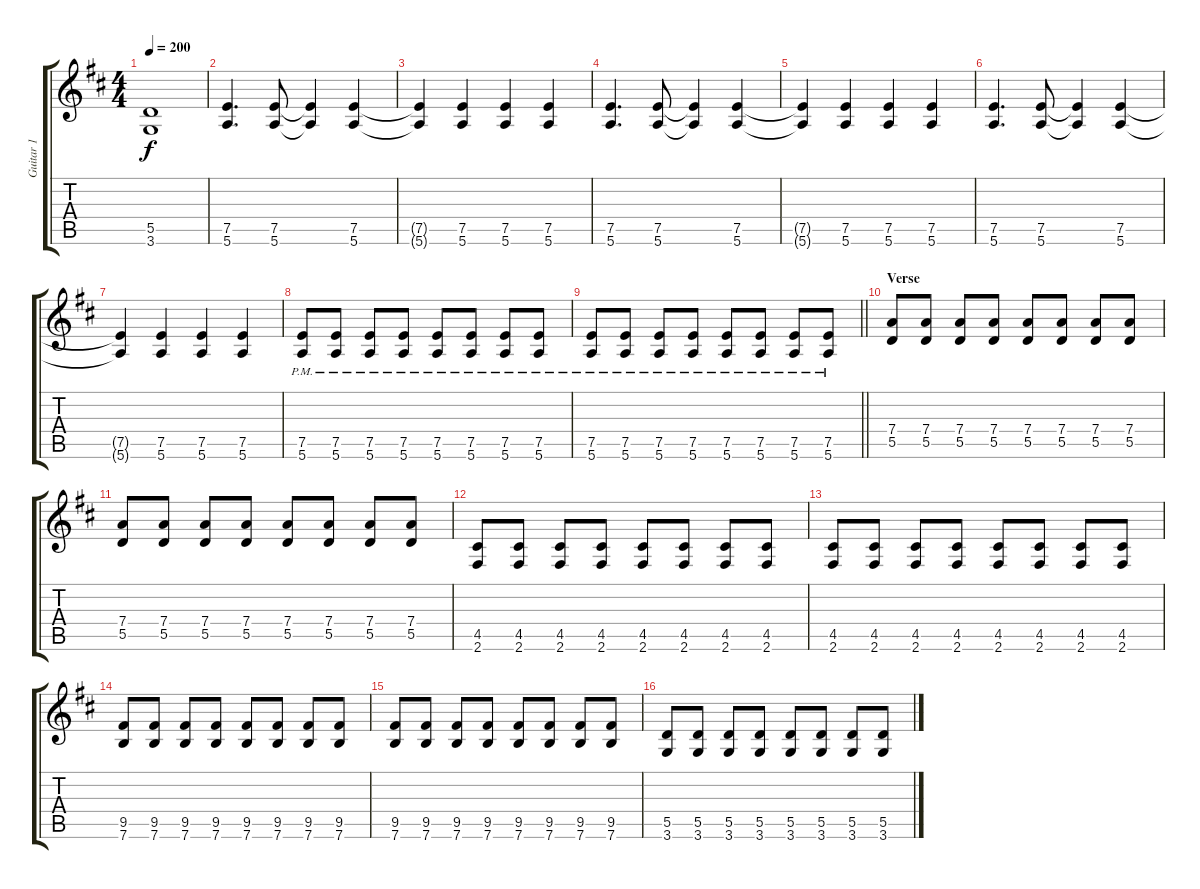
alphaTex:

\track ("Guitar 1" "Guitar 1") {instrument distortionguitar}
\staff {score tabs}
\tuning (E4 B3 G3 D3 A2 E2) {hide}
\ts (4 4)
\tempo 200
\clef g2
\ks d
(5.5{t} 3.6{t}).1{dy f} |
(7.5 5.6).4{d} (7.5 5.6).8 (7.5{t} 5.6{t}).4 (7.5 5.6).4 |
(7.5{t} 5.6{t}).4 (7.5 5.6).4 (7.5 5.6).4 (7.5 5.6).4 |
(7.5 5.6).4{d} (7.5 5.6).8 (7.5{t} 5.6{t}).4 (7.5 5.6).4 |
(7.5{t} 5.6{t}).4 (7.5 5.6).4 (7.5 5.6).4 (7.5 5.6).4 |
(7.5 5.6).4{d} (7.5 5.6).8 (7.5{t} 5.6{t}).4 (7.5 5.6).4 |
(7.5{t} 5.6{t}).4 (7.5 5.6).4 (7.5 5.6).4 (7.5 5.6).4 |
(7.5{pm} 5.6{pm}).8 (7.5{pm} 5.6{pm}).8 (7.5{pm} 5.6{pm}).8 (7.5{pm} 5.6{pm}).8 (7.5{pm} 5.6{pm}).8 (7.5{pm} 5.6{pm}).8 (7.5{pm} 5.6{pm}).8 (7.5{pm} 5.6{pm}).8 |
\barLineRight lightlight
(7.5{pm} 5.6{pm}).8 (7.5{pm} 5.6{pm}).8 (7.5{pm} 5.6{pm}).8 (7.5{pm} 5.6{pm}).8 (7.5{pm} 5.6{pm}).8 (7.5{pm} 5.6{pm}).8 (7.5{pm} 5.6{pm}).8 (7.5{pm} 5.6{pm}).8 |
\section ("" "Verse")
(7.4 5.5).8 (7.4 5.5).8 (7.4 5.5).8 (7.4 5.5).8 (7.4 5.5).8 (7.4 5.5).8 (7.4 5.5).8 (7.4 5.5).8 |
(7.4 5.5).8 (7.4 5.5).8 (7.4 5.5).8 (7.4 5.5).8 (7.4 5.5).8 (7.4 5.5).8 (7.4 5.5).8 (7.4 5.5).8 |
(4.5 2.6).8 (4.5 2.6).8 (4.5 2.6).8 (4.5 2.6).8 (4.5 2.6).8 (4.5 2.6).8 (4.5 2.6).8 (4.5 2.6).8 |
(4.5 2.6).8 (4.5 2.6).8 (4.5 2.6).8 (4.5 2.6).8 (4.5 2.6).8 (4.5 2.6).8 (4.5 2.6).8 (4.5 2.6).8 |
(9.5 7.6).8 (9.5 7.6).8 (9.5 7.6).8 (9.5 7.6).8 (9.5 7.6).8 (9.5 7.6).8 (9.5 7.6).8 (9.5 7.6).8 |
(9.5 7.6).8 (9.5 7.6).8 (9.5 7.6).8 (9.5 7.6).8 (9.5 7.6).8 (9.5 7.6).8 (9.5 7.6).8 (9.5 7.6).8 |
(5.5 3.6).8 (5.5 3.6).8 (5.5 3.6).8 (5.5 3.6).8 (5.5 3.6).8 (5.5 3.6).8 (5.5 3.6).8 (5.5 3.6).8
